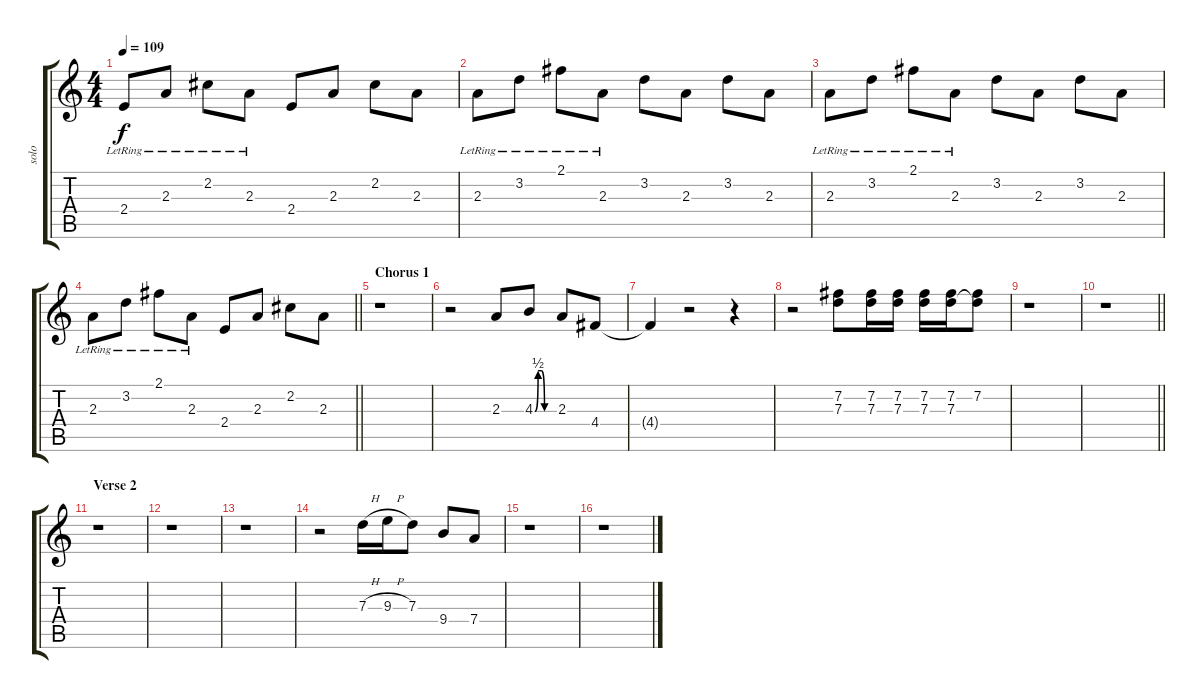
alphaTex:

\track ("solo" "solo") {instrument overdrivenguitar}
\staff {score tabs}
\tuning (E4 B3 G3 D3 A2 E2) {hide}
\ts (4 4)
\tempo 109
\clef g2
\ks c
2.4{lr}.8{dy f} 2.3{lr}.8 2.2{lr}.8 2.3{lr}.8 2.4.8 2.3.8 2.2.8 2.3.8 |
2.3{lr}.8 3.2{lr}.8 2.1{lr}.8 2.3{lr}.8 3.2.8 2.3.8 3.2.8 2.3.8 |
2.3{lr}.8 3.2{lr}.8 2.1{lr}.8 2.3{lr}.8 3.2.8 2.3.8 3.2.8 2.3.8 |
\barLineRight lightlight
2.3{lr}.8 3.2{lr}.8 2.1{lr}.8 2.3{lr}.8 2.4.8 2.3.8 2.2.8 2.3.8 |
\section ("" "Chorus 1")
r.1 |
r.2 2.3.8 4.3{be (custom 0 0 10 2 20 2 30 0 60 0)}.8 2.3.8 4.4.8 |
4.4{t}.4 r.2 r.4 |
r.2 (7.2 7.3).8 (7.2 7.3).16 (7.2 7.3).16 (7.2 7.3).16 (7.2 7.3).16 (7.2 7.3{t}).8 |
r.1 |
\barLineRight lightlight
r.1 |
\section ("" "Verse 2")
r.1 |
r.1 |
r.1 |
r.2 7.3{h}.16 9.3{h}.16 7.3.8 9.4.8 7.4.8 |
r.1 |
r.1
